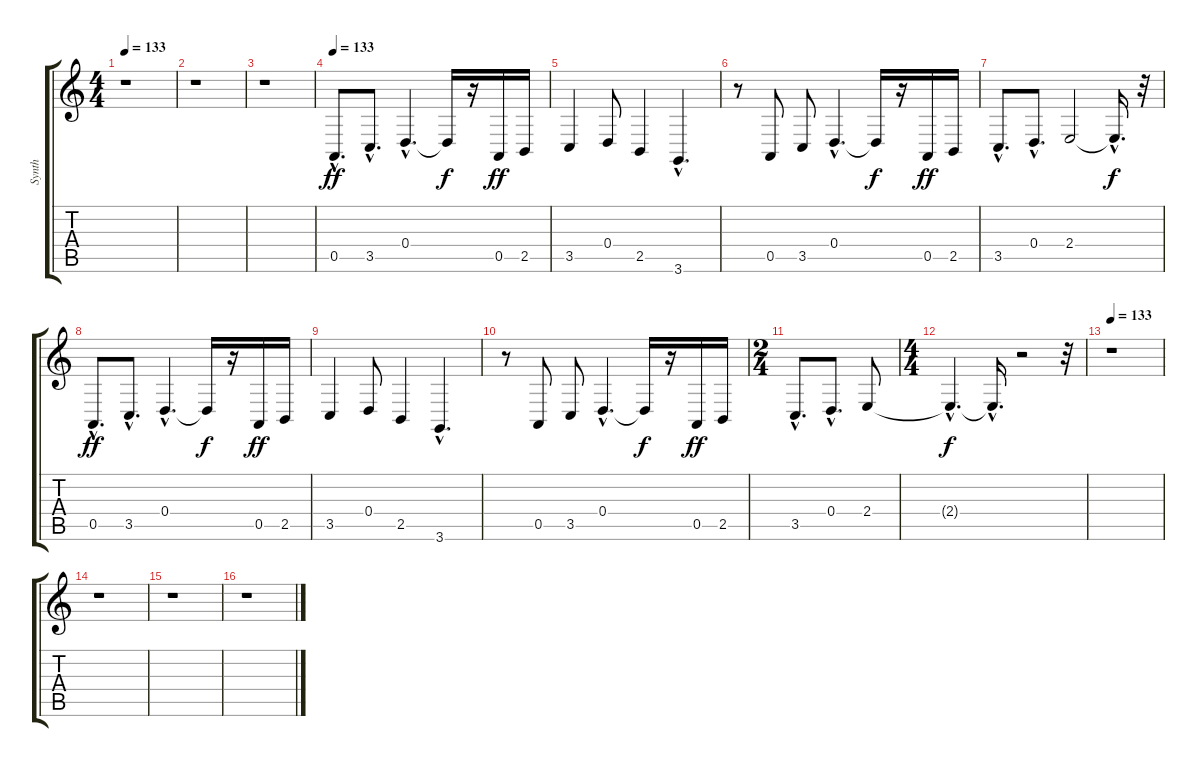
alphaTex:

\track ("Synth" "Synth") {instrument pad3polysynth}
\staff {score tabs}
\tuning (E4 B3 G3 D3 A2 E2) {hide}
\ts (4 4)
\tempo 133
\clef g2
\ks c
r.1{dy f} |
r.1 |
r.1 |
\tempo 133
0.5{hac}.8{d dy ff} 3.5{hac}.8{d} 0.4{hac}.4{d} 0.4{t}.16{dy f} r.16 0.5.16{dy ff} 2.5.16 |
3.5.4 0.4.8 2.5.4 3.6{hac}.4{d} |
r.8 0.5.8 3.5.8 0.4{hac}.4{d} 0.4{t}.16{dy f} r.16 0.5.16{dy ff} 2.5.16 |
3.5{hac}.8{d} 0.4{hac}.8{d} 2.4.2 2.4{hac t}.16{d dy f} r.32 |
0.5{hac}.8{d dy ff} 3.5{hac}.8{d} 0.4{hac}.4{d} 0.4{t}.16{dy f} r.16 0.5.16{dy ff} 2.5.16 |
3.5.4 0.4.8 2.5.4 3.6{hac}.4{d} |
r.8 0.5.8 3.5.8 0.4{hac}.4{d} 0.4{t}.16{dy f} r.16 0.5.16{dy ff} 2.5.16 |
\ts (2 4)
3.5{hac}.8{d} 0.4{hac}.8{d} 2.4.8 |
\ts (4 4)
2.4{hac t}.4{d dy f} 2.4{hac t}.16{d} r.2 r.32 |
\tempo 133
r.1 |
r.1 |
r.1 |
r.1
